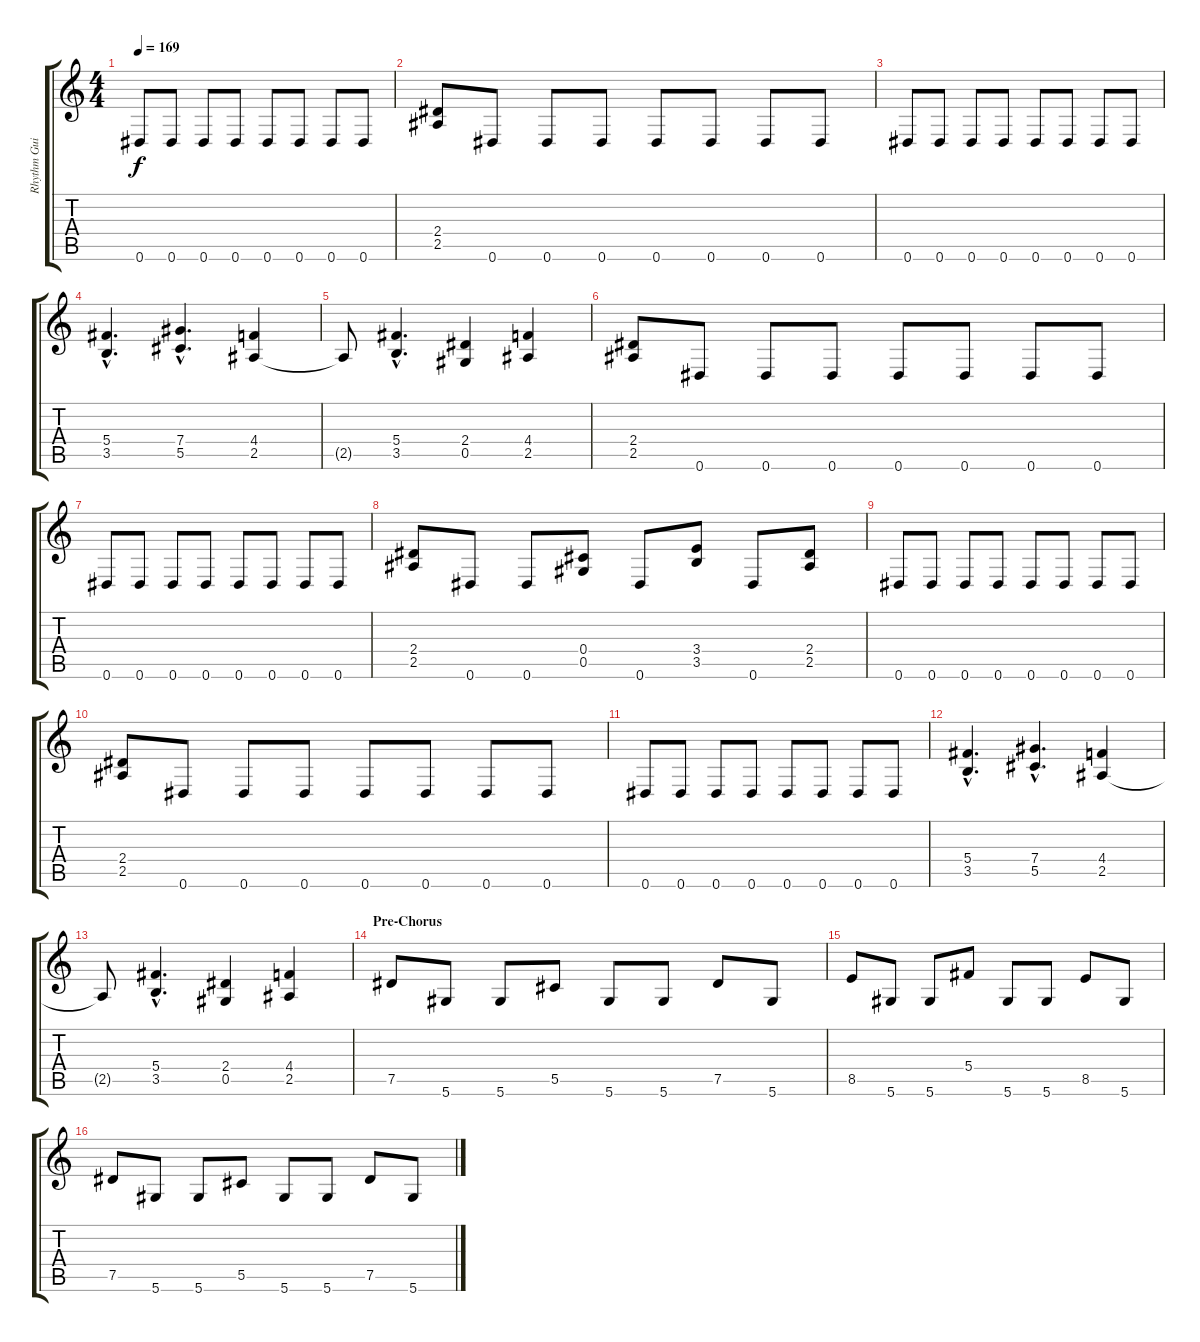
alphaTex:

\track ("Rhythm Guitar" "Rhythm Gui") {instrument distortionguitar}
\staff {score tabs}
\tuning (Eb4 Bb3 Gb3 Db3 Ab2 Eb2) {hide}
\ts (4 4)
\tempo 169
\clef g2
\ks c
0.6.8{dy f} 0.6.8 0.6.8 0.6.8 0.6.8 0.6.8 0.6.8 0.6.8 |
(2.4 2.5).8 0.6.8 0.6.8 0.6.8 0.6.8 0.6.8 0.6.8 0.6.8 |
0.6.8 0.6.8 0.6.8 0.6.8 0.6.8 0.6.8 0.6.8 0.6.8 |
(5.4{hac} 3.5{hac}).4{d} (7.4{hac} 5.5{hac}).4{d} (4.4 2.5).4 |
2.5{t}.8 (5.4{hac} 3.5{hac}).4{d} (2.4 0.5).4 (4.4 2.5).4 |
(2.4 2.5).8 0.6.8 0.6.8 0.6.8 0.6.8 0.6.8 0.6.8 0.6.8 |
0.6.8 0.6.8 0.6.8 0.6.8 0.6.8 0.6.8 0.6.8 0.6.8 |
(2.4 2.5).8 0.6.8 0.6.8 (0.4 0.5).8 0.6.8 (3.4 3.5).8 0.6.8 (2.4 2.5).8 |
0.6.8 0.6.8 0.6.8 0.6.8 0.6.8 0.6.8 0.6.8 0.6.8 |
(2.4 2.5).8 0.6.8 0.6.8 0.6.8 0.6.8 0.6.8 0.6.8 0.6.8 |
0.6.8 0.6.8 0.6.8 0.6.8 0.6.8 0.6.8 0.6.8 0.6.8 |
(5.4{hac} 3.5{hac}).4{d} (7.4{hac} 5.5{hac}).4{d} (4.4 2.5).4 |
2.5{t}.8 (5.4{hac} 3.5{hac}).4{d} (2.4 0.5).4 (4.4 2.5).4 |
\section ("" "Pre-Chorus")
7.5.8 5.6.8 5.6.8 5.5.8 5.6.8 5.6.8 7.5.8 5.6.8 |
8.5.8 5.6.8 5.6.8 5.4.8 5.6.8 5.6.8 8.5.8 5.6.8 |
7.5.8 5.6.8 5.6.8 5.5.8 5.6.8 5.6.8 7.5.8 5.6.8
